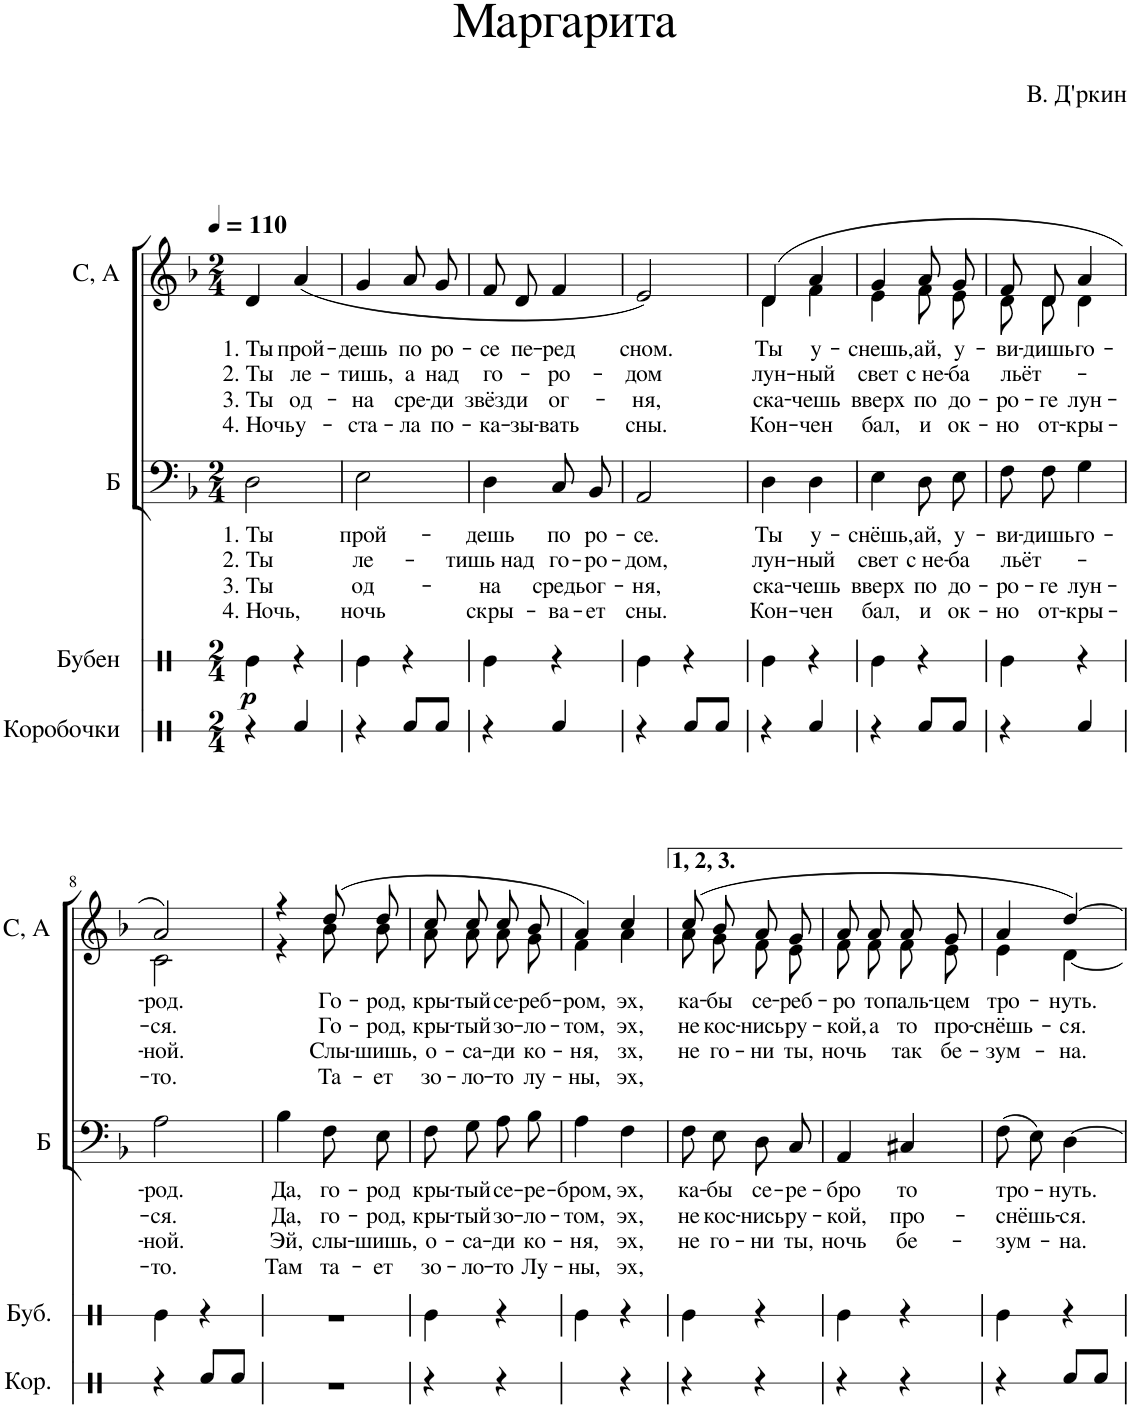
**kern	**kern	**dynam	**kern	**text	**text	**text	**text	**kern	**text	**text	**text	**text
*part4	*part3	*part3	*part2	*part2	*part2	*part2	*part2	*part1	*part1	*part1	*part1	*part1
*staff4	*staff3	*staff3	*staff2	*staff2	*staff2	*staff2	*staff2	*staff1	*staff1	*staff1	*staff1	*staff1
*I"Коробочки	*I"Бубен	*	*I"Б	*	*	*	*	*I"С, А	*	*	*	*
*stria1	*stria1	*	*	*	*	*	*	*	*	*	*	*
*clefX	*clefX	*	*clefF4	*	*	*	*	*clefG2	*	*	*	*
*	*	*	*Trd4c7	*	*	*	*	*	*	*	*	*
*k[]	*k[]	*	*k[b-]	*	*	*	*	*k[b-]	*	*	*	*
*M2/4	*M2/4	*	*M2/4	*	*	*	*	*M2/4	*	*	*	*
*MM110	*MM110	*	*MM110	*	*	*	*	*MM110	*	*	*	*
=1	=1	=1	=1	=1	=1	=1	=1	=1	=1	=1	=1	=1
!	!	!LO:DY:b	!	!LO:LY:b	!LO:LY:b	!LO:LY:b	!LO:LY:b	!	!LO:LY:b	!LO:LY:b	!LO:LY:b	!LO:LY:b
4r	4Re\	p	2D\	1. Ты	2. Ты	3. Ты	4. Ночь,	4d/	1. Ты	2. Ты	3. Ты	4. Ночь
!	!	!	!	!	!	!	!	!	!LO:LY:b	!LO:LY:b	!LO:LY:b	!LO:LY:b
4Rf/	4r	.	.	.	.	.	.	(4a/	прой-	ле-	од-	у-
=2	=2	=2	=2	=2	=2	=2	=2	=2	=2	=2	=2	=2
!	!	!	!	!LO:LY:b	!LO:LY:b	!LO:LY:b	!LO:LY:b	!	!LO:LY:b	!LO:LY:b	!LO:LY:b	!LO:LY:b
4r	4Re\	.	2E\	прой-	ле-	од-	ночь	4g/	-дешь	-тишь,	-на	-ста-
!	!	!	!	!	!	!	!	!	!LO:LY:b	!LO:LY:b	!LO:LY:b	!LO:LY:b
8Rf/L	4r	.	.	.	.	.	.	8a/L	по	а	сре-	-ла
!	!	!	!	!	!	!	!	!	!LO:LY:b	!LO:LY:b	!LO:LY:b	!LO:LY:b
8Rf/J	.	.	.	.	.	.	.	8g/J	ро-	над	-ди	по-
=3	=3	=3	=3	=3	=3	=3	=3	=3	=3	=3	=3	=3
!	!	!	!	!LO:LY:b	!LO:LY:b	!LO:LY:b	!LO:LY:b	!	!LO:LY:b	!LO:LY:b	!LO:LY:b	!LO:LY:b
4r	4Re\	.	4D\	дешь	-тишь над	-на	скры-	8f/L	-се	го-	звёзд	-ка-
!	!	!	!	!	!	!	!	!	!LO:LY:b	!	!LO:LY:b	!LO:LY:b
.	.	.	.	.	.	.	.	8d/J	пе-	.	и	-зы-
!	!	!	!	!LO:LY:b	!LO:LY:b	!LO:LY:b	!LO:LY:b	!	!LO:LY:b	!LO:LY:b	!LO:LY:b	!LO:LY:b
4Rf/	4r	.	8C/L	по	го-	средь	-ва-	4f/	-ред	-ро-	ог-	-вать
!	!	!	!	!LO:LY:b	!LO:LY:b	!LO:LY:b	!LO:LY:b	!	!	!	!	!
.	.	.	8BB-/J	ро-	-ро-	ог-	-ет	.	.	.	.	.
=4	=4	=4	=4	=4	=4	=4	=4	=4	=4	=4	=4	=4
!	!	!	!	!LO:LY:b	!LO:LY:b	!LO:LY:b	!LO:LY:b	!	!LO:LY:b	!LO:LY:b	!LO:LY:b	!LO:LY:b
4r	4Re\	.	2AA/	-се.	-дом,	-ня,	сны.	2e/)	сном.	-дом	-ня,	сны.
8Rf/L	4r	.	.	.	.	.	.	.	.	.	.	.
8Rf/J	.	.	.	.	.	.	.	.	.	.	.	.
=5	=5	=5	=5	=5	=5	=5	=5	=5	=5	=5	=5	=5
!	!	!	!	!LO:LY:b	!LO:LY:b	!LO:LY:b	!LO:LY:b	!	!LO:LY:b	!LO:LY:b	!LO:LY:b	!LO:LY:b
*	*	*	*	*	*	*	*	*^	*	*	*	*
4r	4Re\	.	4D\	Ты	лун-	ска-	Кон-	(4d/	4d\	Ты	лун-	ска-	Кон-
!	!	!	!	!LO:LY:b	!LO:LY:b	!LO:LY:b	!LO:LY:b	!	!	!LO:LY:b	!LO:LY:b	!LO:LY:b	!LO:LY:b
4Rf/	4r	.	4D\	у-	-ный	-чешь	-чен	4a/	4f\	у-	-ный	-чешь	-чен
=6	=6	=6	=6	=6	=6	=6	=6	=6	=6	=6	=6	=6	=6
!	!	!	!	!LO:LY:b	!LO:LY:b	!LO:LY:b	!LO:LY:b	!	!	!LO:LY:b	!LO:LY:b	!LO:LY:b	!LO:LY:b
4r	4Re\	.	4E\	-снёшь,	свет	вверх	бал,	4g/	4e\	-снешь,	свет	вверх	бал,
!	!	!	!	!LO:LY:b	!LO:LY:b	!LO:LY:b	!LO:LY:b	!	!	!LO:LY:b	!LO:LY:b	!LO:LY:b	!LO:LY:b
8Rf/L	4r	.	8D\L	ай,	с не-	по	и	8a/L	8f\L	ай,	с не-	по	и
!	!	!	!	!LO:LY:b	!LO:LY:b	!LO:LY:b	!LO:LY:b	!	!	!LO:LY:b	!LO:LY:b	!LO:LY:b	!LO:LY:b
8Rf/J	.	.	8E\J	у-	-ба	до-	ок-	8g/J	8e\J	у-	-ба	до-	ок-
=7	=7	=7	=7	=7	=7	=7	=7	=7	=7	=7	=7	=7	=7
!	!	!	!	!LO:LY:b	!LO:LY:b	!LO:LY:b	!LO:LY:b	!	!	!LO:LY:b	!LO:LY:b	!LO:LY:b	!LO:LY:b
4r	4Re\	.	8F\L	-ви-	льёт-	-ро-	-но	8f/L	8d\L	-ви-	льёт-	-ро-	-но
!	!	!	!	!LO:LY:b	!	!LO:LY:b	!LO:LY:b	!	!	!LO:LY:b	!	!LO:LY:b	!LO:LY:b
.	.	.	8F\J	-дишь	.	-ге	от-	8d/J	8d\J	-дишь	.	-ге	от-
!	!	!	!	!LO:LY:b	!	!LO:LY:b	!LO:LY:b	!	!	!LO:LY:b	!	!LO:LY:b	!LO:LY:b
4Rf/	4r	.	4G\	го-	.	лун-	-кры-	4a/	4d\	го-	.	лун-	-кры-
!!LO:LB:g=z	!!
=8	=8	=8	=8	=8	=8	=8	=8	=8	=8	=8	=8	=8	=8
!	!	!	!	!LO:LY:b	!LO:LY:b	!LO:LY:b	!LO:LY:b	!	!	!LO:LY:b	!LO:LY:b	!LO:LY:b	!LO:LY:b
4r	4Re\	.	2A\	-род.	-ся.	-ной.	-то.	2a/)	2c\	-род.	-ся.	-ной.	-то.
8Rf/L	4r	.	.	.	.	.	.	.	.	.	.	.	.
8Rf/J	.	.	.	.	.	.	.	.	.	.	.	.	.
=9	=9	=9	=9	=9	=9	=9	=9	=9	=9	=9	=9	=9	=9
!	!	!	!	!LO:LY:b	!LO:LY:b	!LO:LY:b	!LO:LY:b	!	!	!	!	!	!
2r	2r	.	4B-\	Да,	Да,	Эй,	Там	4r	4r	.	.	.	.
!	!	!	!	!LO:LY:b	!LO:LY:b	!LO:LY:b	!LO:LY:b	!	!	!LO:LY:b	!LO:LY:b	!LO:LY:b	!LO:LY:b
.	.	.	8F\L	го-	го-	слы-	та-	(8dd/L	8b-\L	Го-	Го-	Слы-	Та-
!	!	!	!	!LO:LY:b	!LO:LY:b	!LO:LY:b	!LO:LY:b	!	!	!LO:LY:b	!LO:LY:b	!LO:LY:b	!LO:LY:b
.	.	.	8E\J	-род	-род,	-шишь,	-ет	8dd/J	8b-\J	-род,	-род,	-шишь,	-ет
=10	=10	=10	=10	=10	=10	=10	=10	=10	=10	=10	=10	=10	=10
!	!	!	!	!LO:LY:b	!LO:LY:b	!LO:LY:b	!LO:LY:b	!	!	!LO:LY:b	!LO:LY:b	!LO:LY:b	!LO:LY:b
4r	4Re\	.	8F\L	кры-	кры-	о-	зо-	8cc/L	8a\L	кры-	кры-	о-	зо-
!	!	!	!	!LO:LY:b	!LO:LY:b	!LO:LY:b	!LO:LY:b	!	!	!LO:LY:b	!LO:LY:b	!LO:LY:b	!LO:LY:b
.	.	.	8G\J	-тый	-тый	-са-	-ло-	8cc/J	8a\J	-тый	-тый	-са-	-ло-
!	!	!	!	!LO:LY:b	!LO:LY:b	!LO:LY:b	!LO:LY:b	!	!	!LO:LY:b	!LO:LY:b	!LO:LY:b	!LO:LY:b
4r	4r	.	8A\L	се-	зо-	-ди	-то	8cc/L	8a\L	се-	зо-	-ди	-то
!	!	!	!	!LO:LY:b	!LO:LY:b	!LO:LY:b	!LO:LY:b	!	!	!LO:LY:b	!LO:LY:b	!LO:LY:b	!LO:LY:b
.	.	.	8B-\J	-ре-	-ло-	ко-	Лу-	8b-/J	8g\J	-реб-	-ло-	ко-	лу-
=11	=11	=11	=11	=11	=11	=11	=11	=11	=11	=11	=11	=11	=11
!	!	!	!	!LO:LY:b	!LO:LY:b	!LO:LY:b	!LO:LY:b	!	!	!LO:LY:b	!LO:LY:b	!LO:LY:b	!LO:LY:b
4ryy	4Re\	.	4A\	-бром,	-том,	-ня,	-ны,	4a/)	4f\	-ром,	-том,	-ня,	-ны,
!	!	!	!	!LO:LY:b	!LO:LY:b	!LO:LY:b	!LO:LY:b	!	!	!LO:LY:b	!LO:LY:b	!LO:LY:b	!LO:LY:b
4r	4r	.	4F\	эх,	эх,	эх,	эх,	4cc/	4a\	эх,	эх,	зх,	эх,
=12	=12	=12	=12	=12	=12	=12	=12	=12	=12	=12	=12	=12	=12
!	!	!	!	!LO:LY:b	!LO:LY:b	!LO:LY:b	!	!	!	!LO:LY:b	!LO:LY:b	!LO:LY:b	!
4r	4Re\	.	8F\L	ка-	не	не	.	(8cc/L	8a\L	ка-	не	не	.
!	!	!	!	!LO:LY:b	!LO:LY:b	!LO:LY:b	!	!	!	!LO:LY:b	!LO:LY:b	!LO:LY:b	!
.	.	.	8E\J	-бы	кос-	го-	.	8b-/J	8g\J	-бы	кос-	го-	.
!	!	!	!	!LO:LY:b	!LO:LY:b	!LO:LY:b	!	!	!	!LO:LY:b	!LO:LY:b	!LO:LY:b	!
4r	4r	.	8D/L	се-	-нись	-ни	.	8a/L	8f\L	се-	-нись	-ни	.
!	!	!	!	!LO:LY:b	!LO:LY:b	!LO:LY:b	!	!	!	!LO:LY:b	!LO:LY:b	!LO:LY:b	!
.	.	.	8C/J	-ре-	ру-	ты,	.	8g/J	8e\J	-реб-	ру-	ты,	.
=13	=13	=13	=13	=13	=13	=13	=13	=13	=13	=13	=13	=13	=13
!	!	!	!	!LO:LY:b	!LO:LY:b	!LO:LY:b	!	!	!	!LO:LY:b	!LO:LY:b	!LO:LY:b	!
4r	4Re\	.	4AA/	-бро	-кой,	ночь	.	8a/L	8f\L	-ро	-кой,	ночь	.
!	!	!	!	!	!	!	!	!	!	!LO:LY:b	!LO:LY:b	!	!
.	.	.	.	.	.	.	.	8a/J	8f\J	то	а	.	.
!	!	!	!	!LO:LY:b	!LO:LY:b	!LO:LY:b	!	!	!	!LO:LY:b	!LO:LY:b	!LO:LY:b	!
4r	4r	.	4C#X/	то	про-	бе-	.	8a/L	8f\L	паль-	то	так	.
!	!	!	!	!	!	!	!	!	!	!LO:LY:b	!LO:LY:b	!LO:LY:b	!
.	.	.	.	.	.	.	.	8g/J	8e\J	-цем	про-	бе-	.
=14	=14	=14	=14	=14	=14	=14	=14	=14	=14	=14	=14	=14	=14
!	!	!	!	!LO:LY:b	!LO:LY:b	!LO:LY:b	!	!	!	!LO:LY:b	!LO:LY:b	!LO:LY:b	!
4r	4Re\	.	(8F\L	тро-	-снёшь-	-зум-	.	4a/	4e\	тро-	-снёшь-	-зум-	.
.	.	.	8E\J)	.	.	.	.	.	.	.	.	.	.
!	!	!	!	!LO:LY:b	!LO:LY:b	!LO:LY:b	!	!	!	!LO:LY:b	!LO:LY:b	!LO:LY:b	!
8Rf/L	4r	.	[4D\	-нуть.	-ся.	-на.	.	[4dd/)	[4d\	-нуть.	-ся.	-на.	.
8Rf/J	.	.	.	.	.	.	.	.	.	.	.	.	.
*	*	*	*	*	*	*	*	*v	*v	*	*	*	*
=	=	=	=	=	=	=	=	=	=	=	=	=
*-	*-	*-	*-	*-	*-	*-	*-	*-	*-	*-	*-	*-
